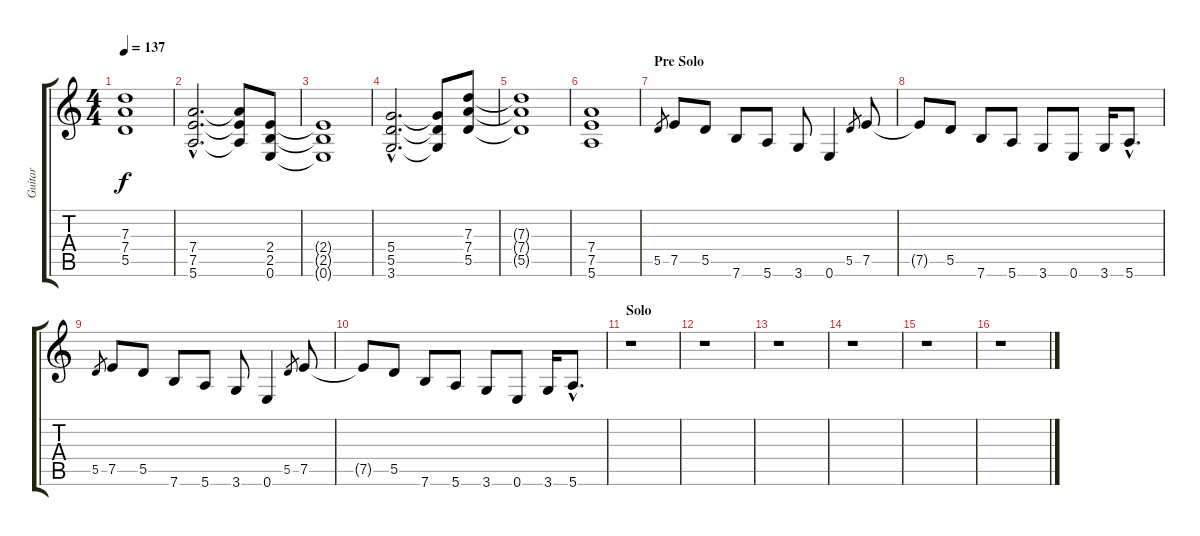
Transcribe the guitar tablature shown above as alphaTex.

\track ("Guitar" "Guitar") {instrument distortionguitar}
\staff {score tabs}
\tuning (E4 B3 G3 D3 A2 E2) {hide}
\ts (4 4)
\tempo 137
\clef g2
\ks c
(7.3{t} 7.4{t} 5.5{t}).1{dy f} |
(7.4{hac} 7.5{hac} 5.6{hac}).2{d} (7.4{t} 7.5{t} 5.6{t}).8 (2.4 2.5 0.6).8 |
(2.4{t} 2.5{t} 0.6{t}).1 |
(5.4{hac} 5.5{hac} 3.6{hac}).2{d} (5.4{t} 5.5{t} 3.6{t}).8 (7.3 7.4 5.5).8 |
(7.3{t} 7.4{t} 5.5{t}).1 |
(7.4 7.5 5.6).1 |
\section ("" "Pre Solo")
5.5.8{gr} 7.5.8 5.5.8 7.6.8 5.6.8 3.6.8 0.6.4 5.5.8{gr} 7.5.8 |
7.5{t}.8 5.5.8 7.6.8 5.6.8 3.6.8 0.6.8 3.6.16 5.6{hac}.8{d} |
5.5.8{gr} 7.5.8 5.5.8 7.6.8 5.6.8 3.6.8 0.6.4 5.5.8{gr} 7.5.8 |
7.5{t}.8 5.5.8 7.6.8 5.6.8 3.6.8 0.6.8 3.6.16 5.6{hac}.8{d} |
\section ("" "Solo")
r.1 |
r.1 |
r.1 |
r.1 |
r.1 |
r.1
